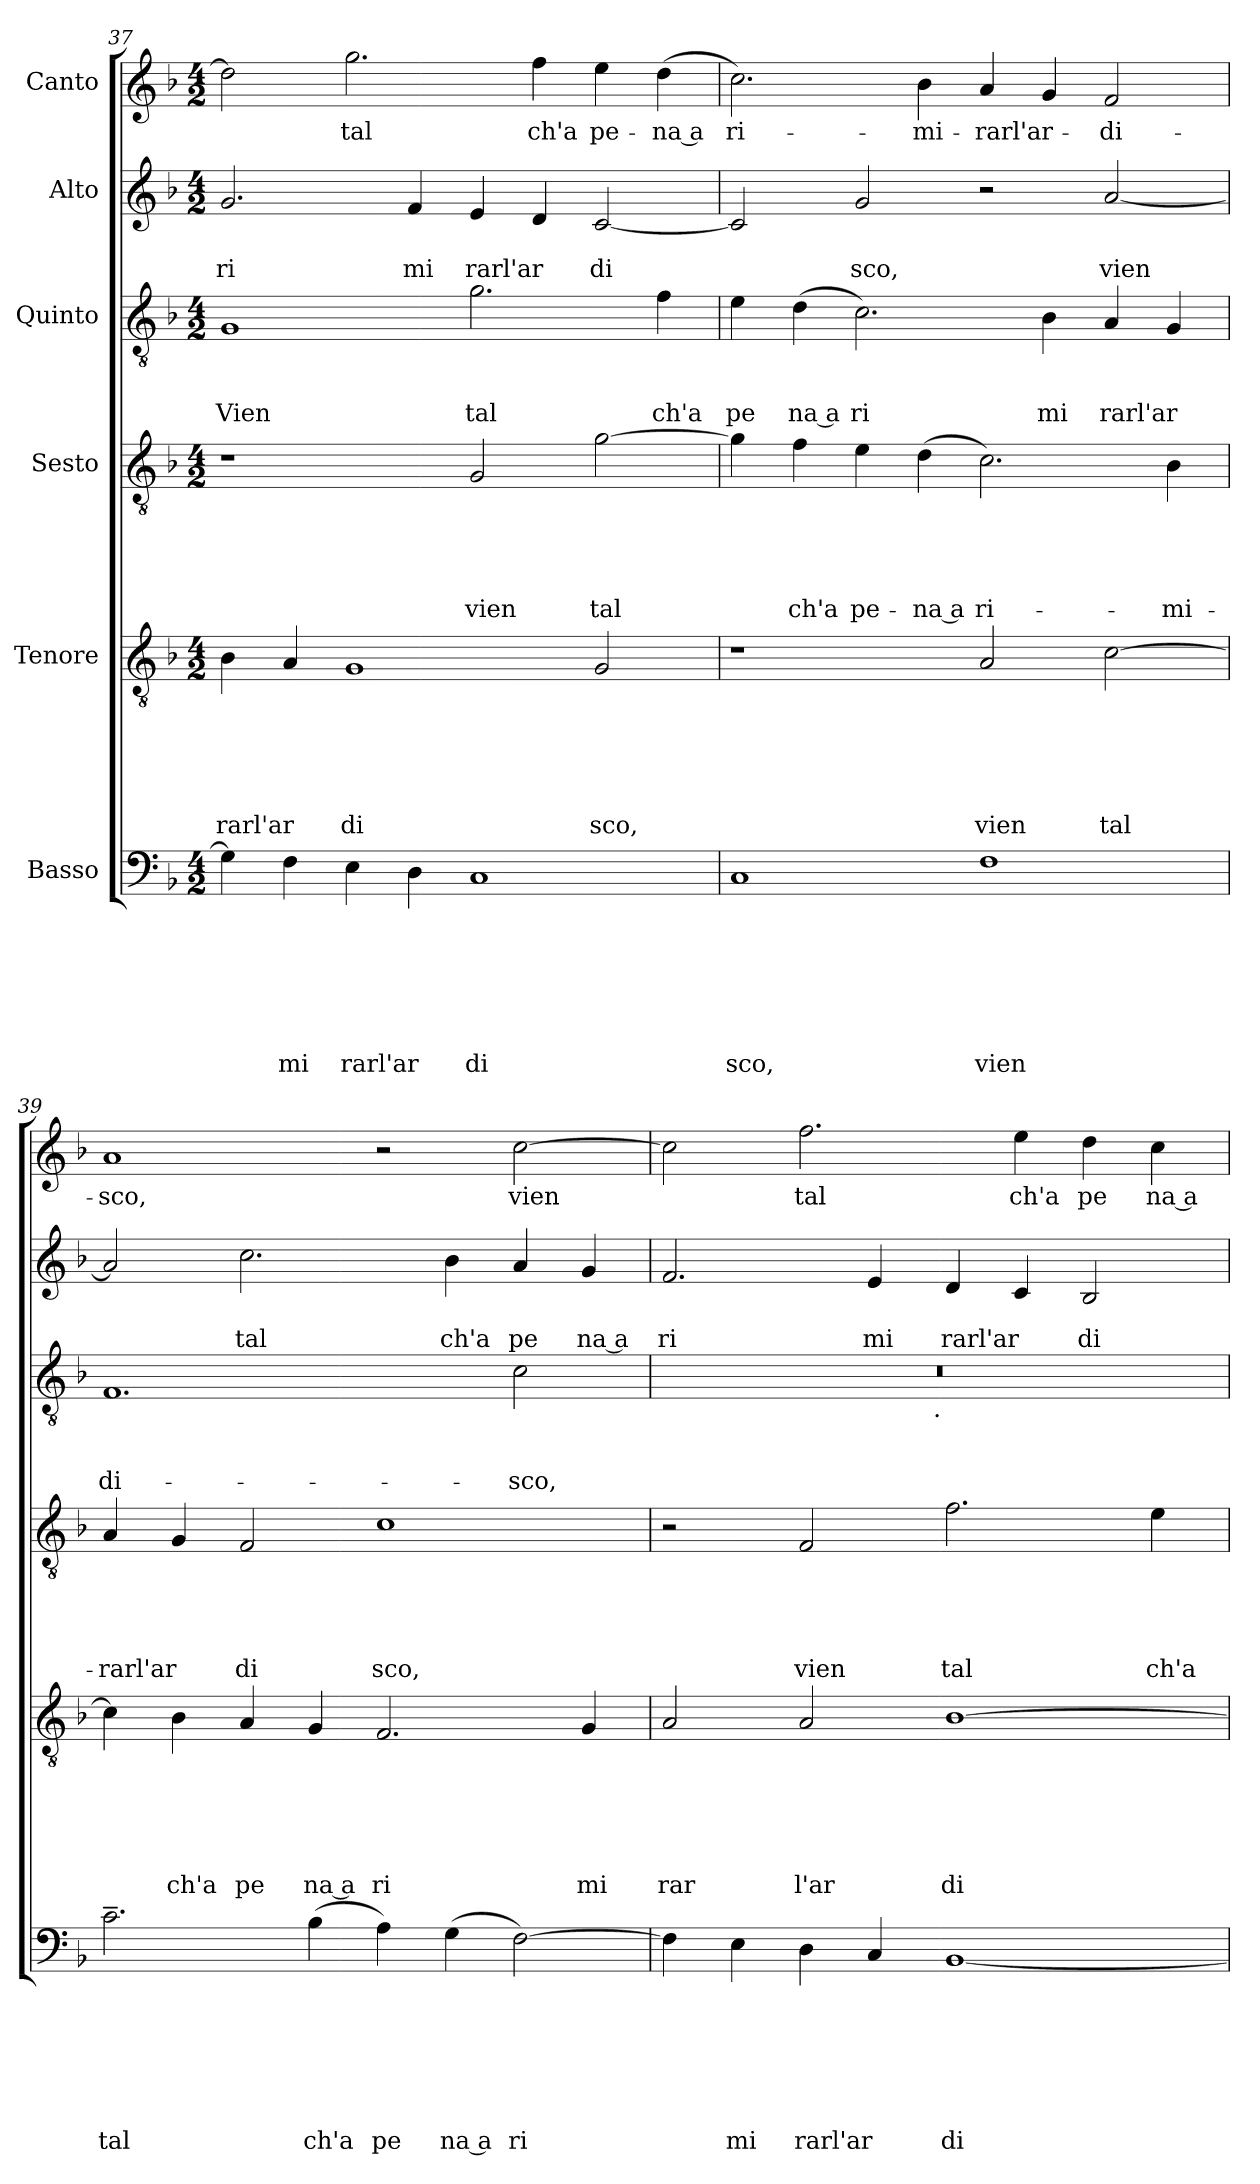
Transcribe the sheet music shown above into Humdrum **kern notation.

**kern	**text	**text	**text	**text	**text	**text	**text	**kern	**text	**text	**text	**text	**text	**text	**kern	**text	**text	**text	**text	**text	**kern	**text	**text	**text	**kern	**text	**text	**kern	**text
*part6	*part6	*part6	*part6	*part6	*part6	*part6	*part6	*part5	*part5	*part5	*part5	*part5	*part5	*part5	*part4	*part4	*part4	*part4	*part4	*part4	*part3	*part3	*part3	*part3	*part2	*part2	*part2	*part1	*part1
*staff6	*staff6	*staff6	*staff6	*staff6	*staff6	*staff6	*staff6	*staff5	*staff5	*staff5	*staff5	*staff5	*staff5	*staff5	*staff4	*staff4	*staff4	*staff4	*staff4	*staff4	*staff3	*staff3	*staff3	*staff3	*staff2	*staff2	*staff2	*staff1	*staff1
*I"Basso	*	*	*	*	*	*	*	*I"Tenore	*	*	*	*	*	*	*I"Sesto	*	*	*	*	*	*I"Quinto	*	*	*	*I"Alto	*	*	*I"Canto	*
*clefF4	*	*	*	*	*	*	*	*clefGv2	*	*	*	*	*	*	*clefGv2	*	*	*	*	*	*clefGv2	*	*	*	*clefG2	*	*	*clefG2	*
*ITrd-3c-5	*	*	*	*	*	*	*	*ITrd-3c-5	*	*	*	*	*	*	*	*	*	*	*	*	*ITrd-3c-5	*	*	*	*ITrd-3c-5	*	*	*ITrd-3c-5	*
*k[b-e-]	*	*	*	*	*	*	*	*k[b-e-]	*	*	*	*	*	*	*k[b-]	*	*	*	*	*	*k[b-e-]	*	*	*	*k[b-e-]	*	*	*k[b-e-]	*
*B-:	*	*	*	*	*	*	*	*B-:	*	*	*	*	*	*	*F:	*	*	*	*	*	*B-:	*	*	*	*B-:	*	*	*B-:	*
*M4/2	*	*	*	*	*	*	*	*M4/2	*	*	*	*	*	*	*M4/2	*	*	*	*	*	*M4/2	*	*	*	*M4/2	*	*	*M4/2	*
=37	=37	=37	=37	=37	=37	=37	=37	=37	=37	=37	=37	=37	=37	=37	=37	=37	=37	=37	=37	=37	=37	=37	=37	=37	=37	=37	=37	=37	=37
!	!	!	!	!	!	!	!	!	!	!	!	!	!	!LO:LY:b	!	!	!	!	!	!	!	!	!	!LO:LY:b	!	!	!LO:LY:b	!	!
4c\]	.	.	.	.	.	.	.	4e-\	.	.	.	.	.	rarl'ar	1r	.	.	.	.	.	1c	.	.	Vien	2.cc/	.	ri	2gg\]	.
!	!	!	!	!	!	!	!LO:LY:b	!	!	!	!	!	!	!	!	!	!	!	!	!	!	!	!	!	!	!	!	!	!
4B-\	.	.	.	.	.	.	mi	4d/	.	.	.	.	.	.	.	.	.	.	.	.	.	.	.	.	.	.	.	.	.
!	!	!	!	!	!	!	!LO:LY:b	!	!	!	!	!	!	!LO:LY:b	!	!	!	!	!	!	!	!	!	!	!	!	!	!	!LO:LY:b
4A\	.	.	.	.	.	.	rarl'ar	1c	.	.	.	.	.	di	.	.	.	.	.	.	.	.	.	.	.	.	.	2.ccc\	tal
!	!	!	!	!	!	!	!	!	!	!	!	!	!	!	!	!	!	!	!	!	!	!	!	!	!	!	!LO:LY:b	!	!
4G\	.	.	.	.	.	.	.	.	.	.	.	.	.	.	.	.	.	.	.	.	.	.	.	.	4b-/	.	mi	.	.
!	!	!	!	!	!	!	!LO:LY:b	!	!	!	!	!	!	!	!	!	!	!	!	!LO:LY:b	!	!	!	!LO:LY:b	!	!	!LO:LY:b	!	!
1F	.	.	.	.	.	.	di	.	.	.	.	.	.	.	2G/	.	.	.	.	vien	2.cc\	.	.	tal	4a/	.	rarl'ar	.	.
!	!	!	!	!	!	!	!	!	!	!	!	!	!	!	!	!	!	!	!	!	!	!	!	!	!	!	!	!	!LO:LY:b
.	.	.	.	.	.	.	.	.	.	.	.	.	.	.	.	.	.	.	.	.	.	.	.	.	4g/	.	.	4bb-\	ch'a
!	!	!	!	!	!	!	!	!	!	!	!	!	!	!LO:LY:b	!	!	!	!	!	!LO:LY:b	!	!	!	!	!	!	!LO:LY:b	!	!LO:LY:b
.	.	.	.	.	.	.	.	2c/	.	.	.	.	.	sco,	[>2g\	.	.	.	.	tal	.	.	.	.	[<2f/	.	di	4aa\	pe-
!	!	!	!	!	!	!	!	!	!	!	!	!	!	!	!	!	!	!	!	!	!	!	!	!LO:LY:b	!	!	!	!	!LO:LY:b:rj
.	.	.	.	.	.	.	.	.	.	.	.	.	.	.	.	.	.	.	.	.	4b-\	.	.	ch'a	.	.	.	(<4gg\	-na a
=38	=38	=38	=38	=38	=38	=38	=38	=38	=38	=38	=38	=38	=38	=38	=38	=38	=38	=38	=38	=38	=38	=38	=38	=38	=38	=38	=38	=38	=38
!	!	!	!	!	!	!	!LO:LY:b	!	!	!	!	!	!	!	!	!	!	!	!	!	!	!	!	!LO:LY:b	!	!	!	!	!LO:LY:b
1F	.	.	.	.	.	.	sco,	1r	.	.	.	.	.	.	4g\]	.	.	.	.	.	4a\	.	.	pe	2f/]	.	.	2.ff\)	ri-
!	!	!	!	!	!	!	!	!	!	!	!	!	!	!	!	!	!	!	!	!LO:LY:b	!	!	!	!LO:LY:b:rj	!	!	!	!	!
.	.	.	.	.	.	.	.	.	.	.	.	.	.	.	4f\	.	.	.	.	ch'a	(<4g\	.	.	na a	.	.	.	.	.
!	!	!	!	!	!	!	!	!	!	!	!	!	!	!	!	!	!	!	!	!LO:LY:b	!	!	!	!LO:LY:b	!	!	!LO:LY:b	!	!
.	.	.	.	.	.	.	.	.	.	.	.	.	.	.	4e\	.	.	.	.	pe-	2.f\)	.	.	ri	2cc/	.	sco,	.	.
!	!	!	!	!	!	!	!	!	!	!	!	!	!	!	!	!	!	!	!	!LO:LY:b:rj	!	!	!	!	!	!	!	!	!LO:LY:b
.	.	.	.	.	.	.	.	.	.	.	.	.	.	.	(<4d\	.	.	.	.	-na a	.	.	.	.	.	.	.	4ee-\	-mi-
!	!	!	!	!	!	!	!LO:LY:b	!	!	!	!	!	!	!LO:LY:b	!	!	!	!	!	!LO:LY:b	!	!	!	!	!	!	!	!	!LO:LY:b
1B-	.	.	.	.	.	.	vien	2d/	.	.	.	.	.	vien	2.c\)	.	.	.	.	ri-	.	.	.	.	2r	.	.	4dd/	-rarl'ar-
!	!	!	!	!	!	!	!	!	!	!	!	!	!	!	!	!	!	!	!	!	!	!	!	!LO:LY:b	!	!	!	!	!
.	.	.	.	.	.	.	.	.	.	.	.	.	.	.	.	.	.	.	.	.	4e-\	.	.	mi	.	.	.	4cc/	.
!	!	!	!	!	!	!	!	!	!	!	!	!	!	!LO:LY:b	!	!	!	!	!	!	!	!	!	!LO:LY:b	!	!	!LO:LY:b	!	!LO:LY:b
.	.	.	.	.	.	.	.	[>2f\	.	.	.	.	.	tal	.	.	.	.	.	.	4d/	.	.	rarl'ar	[>2dd/	.	vien	2b-/	-di-
!	!	!	!	!	!	!	!	!	!	!	!	!	!	!	!	!	!	!	!	!LO:LY:b	!	!	!	!	!	!	!	!	!
.	.	.	.	.	.	.	.	.	.	.	.	.	.	.	4B-\	.	.	.	.	-mi-	4c/	.	.	.	.	.	.	.	.
!!LO:PB:g=z
=39	=39	=39	=39	=39	=39	=39	=39	=39	=39	=39	=39	=39	=39	=39	=39	=39	=39	=39	=39	=39	=39	=39	=39	=39	=39	=39	=39	=39	=39
!	!	!	!	!	!	!	!LO:LY:b	!	!	!	!	!	!	!	!	!	!	!	!	!LO:LY:b	!	!	!	!LO:LY:b	!	!	!	!	!LO:LY:b
2.f~>\	.	.	.	.	.	.	tal	4f\]	.	.	.	.	.	.	4A/	.	.	.	.	-rarl'ar	1.B-	.	.	di-	2dd/]	.	.	1dd	-sco,
!	!	!	!	!	!	!	!	!	!	!	!	!	!	!LO:LY:b	!	!	!	!	!	!	!	!	!	!	!	!	!	!	!
.	.	.	.	.	.	.	.	4e-\	.	.	.	.	.	ch'a	4G/	.	.	.	.	.	.	.	.	.	.	.	.	.	.
!	!	!	!	!	!	!	!	!	!	!	!	!	!	!LO:LY:b	!	!	!	!	!	!LO:LY:b	!	!	!	!	!	!	!LO:LY:b	!	!
.	.	.	.	.	.	.	.	4d/	.	.	.	.	.	pe	2F/	.	.	.	.	di	.	.	.	.	2.ff\	.	tal	.	.
!	!	!	!	!	!	!	!LO:LY:b	!	!	!	!	!	!	!LO:LY:b:rj	!	!	!	!	!	!	!	!	!	!	!	!	!	!	!
(>4e-\	.	.	.	.	.	.	ch'a	4c/	.	.	.	.	.	na a	.	.	.	.	.	.	.	.	.	.	.	.	.	.	.
!	!	!	!	!	!	!	!LO:LY:b	!	!	!	!	!	!	!LO:LY:b	!	!	!	!	!	!LO:LY:b	!	!	!	!	!	!	!	!	!
4d\)	.	.	.	.	.	.	pe	2.B-/	.	.	.	.	.	ri	1c	.	.	.	.	sco,	.	.	.	.	.	.	.	2r	.
!	!	!	!	!	!	!	!LO:LY:b:rj	!	!	!	!	!	!	!	!	!	!	!	!	!	!	!	!	!	!	!	!LO:LY:b	!	!
(<4c\	.	.	.	.	.	.	na a	.	.	.	.	.	.	.	.	.	.	.	.	.	.	.	.	.	4ee-\	.	ch'a	.	.
!	!	!	!	!	!	!	!LO:LY:b	!	!	!	!	!	!	!	!	!	!	!	!	!	!	!	!	!LO:LY:b	!	!	!LO:LY:b	!	!LO:LY:b
[>2B-\)	.	.	.	.	.	.	ri	.	.	.	.	.	.	.	.	.	.	.	.	.	2f\	.	.	-sco,	4dd/	.	pe	[>2ff\	vien
!	!	!	!	!	!	!	!	!	!	!	!	!	!	!LO:LY:b	!	!	!	!	!	!	!	!	!	!	!	!	!LO:LY:b:rj	!	!
.	.	.	.	.	.	.	.	4c/	.	.	.	.	.	mi	.	.	.	.	.	.	.	.	.	.	4cc/	.	na a	.	.
=40	=40	=40	=40	=40	=40	=40	=40	=40	=40	=40	=40	=40	=40	=40	=40	=40	=40	=40	=40	=40	=40	=40	=40	=40	=40	=40	=40	=40	=40
!	!	!	!	!	!	!	!	!	!	!	!	!	!	!LO:LY:b	!	!	!	!	!	!	!	!	!	!	!	!	!LO:LY:b	!	!
*	*	*	*	*	*	*	*	*	*	*	*	*	*	*	*	*	*	*	*	*	*^	*	*	*	*	*	*	*	*
4B-\]	.	.	.	.	.	.	.	2d/	.	.	.	.	.	rar	2r	.	.	.	.	.	0r	2ryy	.	.	.	2.b-/	.	ri	2ff\]	.
!	!	!	!	!	!	!	!LO:LY:b	!	!	!	!	!	!	!	!	!	!	!	!	!	!	!	!	!	!	!	!	!	!	!
4A\	.	.	.	.	.	.	mi	.	.	.	.	.	.	.	.	.	.	.	.	.	.	.	.	.	.	.	.	.	.	.
!	!	!	!	!	!	!	!LO:LY:b	!	!	!	!	!	!	!LO:LY:b	!	!	!	!	!	!LO:LY:b	!	!	!	!	!	!	!	!	!	!LO:LY:b
4G\	.	.	.	.	.	.	rarl'ar	2d/	.	.	.	.	.	l'ar	2F/	.	.	.	.	vien	.	4ryy	.	.	.	.	.	.	2.bb-\	tal
!	!	!	!	!	!	!	!	!	!	!	!	!	!	!	!	!	!	!	!	!	!	!	!	!	!	!	!	!LO:LY:b	!	!
4F/	.	.	.	.	.	.	.	.	.	.	.	.	.	.	.	.	.	.	.	.	.	8...ryy	.	.	.	4a/	.	mi	.	.
!	!	!	!	!	!	!	!	!	!	!	!	!	!	!	!	!	!	!	!	!	!	!LO:TX:b:t=.	!	!	!	!	!	!	!	!
.	.	.	.	.	.	.	.	.	.	.	.	.	.	.	.	.	.	.	.	.	.	1ryy	.	.	.	.	.	.	.	.
!	!	!	!	!	!	!	!LO:LY:b	!	!	!	!	!	!	!LO:LY:b	!	!	!	!	!	!LO:LY:b	!	!	!	!	!	!	!	!LO:LY:b	!	!
[<1E-	.	.	.	.	.	.	di	[>1e-	.	.	.	.	.	di	2.f\	.	.	.	.	tal	.	.	.	.	.	4g/	.	rarl'ar	.	.
!	!	!	!	!	!	!	!	!	!	!	!	!	!	!	!	!	!	!	!	!	!	!	!	!	!	!	!	!	!	!LO:LY:b
.	.	.	.	.	.	.	.	.	.	.	.	.	.	.	.	.	.	.	.	.	.	.	.	.	.	4f/	.	.	4aa\	ch'a
!	!	!	!	!	!	!	!	!	!	!	!	!	!	!	!	!	!	!	!	!	!	!	!	!	!	!	!	!LO:LY:b	!	!LO:LY:b
.	.	.	.	.	.	.	.	.	.	.	.	.	.	.	.	.	.	.	.	.	.	.	.	.	.	2e-/	.	di	4gg\	pe
!	!	!	!	!	!	!	!	!	!	!	!	!	!	!	!	!	!	!	!	!LO:LY:b	!	!	!	!	!	!	!	!	!	!LO:LY:b:rj
.	.	.	.	.	.	.	.	.	.	.	.	.	.	.	4e\	.	.	.	.	ch'a	.	.	.	.	.	.	.	.	4ff\	na a
.	.	.	.	.	.	.	.	.	.	.	.	.	.	.	.	.	.	.	.	.	.	64ryy	.	.	.	.	.	.	.	.
*	*	*	*	*	*	*	*	*	*	*	*	*	*	*	*	*	*	*	*	*	*v	*v	*	*	*	*	*	*	*	*
=	=	=	=	=	=	=	=	=	=	=	=	=	=	=	=	=	=	=	=	=	=	=	=	=	=	=	=	=	=
*-	*-	*-	*-	*-	*-	*-	*-	*-	*-	*-	*-	*-	*-	*-	*-	*-	*-	*-	*-	*-	*-	*-	*-	*-	*-	*-	*-	*-	*-
